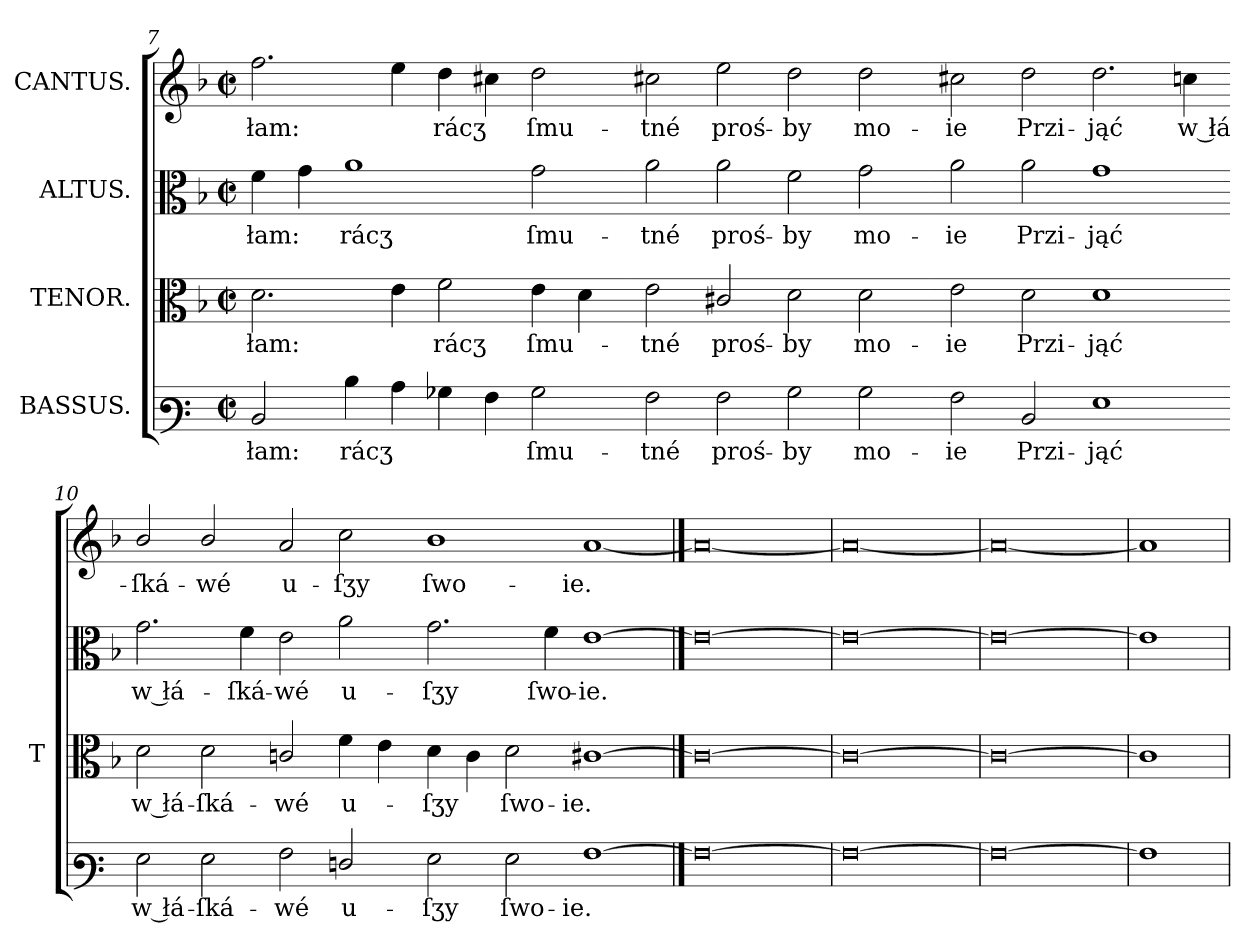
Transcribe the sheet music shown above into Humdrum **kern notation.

**kern	**text	**kern	**text	**kern	**text	**kern	**text
*part4	*part4	*part3	*part3	*part2	*part2	*part1	*part1
*staff4	*staff4	*staff3	*staff3	*staff2	*staff2	*staff1	*staff1
*I"BASSUS.	*	*I"TENOR.	*	*I"ALTUS.	*	*I"CANTUS.	*
*	*	*I'T	*	*	*	*	*
*clefF3	*	*clefC3	*	*clefC3	*	*clefG2	*
*	*	*k[b-]	*	*k[b-]	*	*k[b-]	*
*M2/1	*	*M2/1	*	*M2/1	*	*M2/1	*
*met(c|)	*	*met(c|)	*	*met(c|)	*	*met(c|)	*
=7	=7	=7	=7	=7	=7	=7	=7
2D/	-łam:	2.d\	-łam:	4f\	-łam:	2.ff\	-łam:
.	.	.	.	4g\	.	.	.
4d\	rácʒ	.	.	1a\	rácʒ	.	.
4c\	.	4e\	.	.	.	4ee\	.
4B-\	.	2f\	rácʒ	.	.	4dd\	rácʒ
4A\	.	.	.	.	.	4cc#X\	.
2B-\	ſmu-	4e\	ſmu-	2g\	ſmu-	2dd\	ſmu-
.	.	4d\	.	.	.	.	.
=8-	=8-	=8-	=8-	=8-	=8-	=8-	=8-
2A\	-tné	2e\	-tné	2a\	-tné	2cc#X\	-tné
2A\	proś-	2c#X/	proś-	2a\	proś-	2ee\	proś-
2B-\	-by	2d\	-by	2f\	-by	2dd\	-by
2B-\	mo-	2d\	mo-	2g\	mo-	2dd\	mo-
=9-	=9-	=9-	=9-	=9-	=9-	=9-	=9-
2A\	-ie	2e\	-ie	2a\	-ie	2cc#X\	-ie
2D/	Przi-	2d\	Przi-	2a\	Przi-	2dd\	Przi-
1G\	-jąć	1d\	-jąć	1g\	-jąć	2.dd\	-jąć
.	.	.	.	.	.	4ccn\	w łá-
=10-	=10-	=10-	=10-	=10-	=10-	=10-	=10-
2G\	w łá-	2d\	w łá-	2.g\	w łá-	2b-/	-ſká-
2G\	-ſká-	2d\	-ſká-	.	.	2b-/	-wé
.	.	.	.	4f\	-ſká-	.	.
2A\	-wé	2cn/	-wé	2e\	-wé	2a/	u-
2Fn/	u-	4f\	u-	2a\	u-	2cc\	-ſʒy
.	.	4e\	.	.	.	.	.
=11-	=11-	=11-	=11-	=11-	=11-	=11-	=11-
2G\	-ſʒy	4d\	-ſʒy	2.g\	-ſʒy	1b-\	ſwo-
.	.	4c\	.	.	.	.	.
2G\	ſwo-	2d\	ſwo-	.	.	.	.
.	.	.	.	4f\	ſwo-	.	.
[1A\	-ie.	[1c#X\	-ie.	[1e\	-ie.	[1a/	-ie.
==12	==12	==12	==12	==12	==12	==12	==12
0A\_	.	0c#\_	.	0e\_	.	0a/_	.
=13	=13	=13	=13	=13	=13	=13	=13
0A\_	.	0c#\_	.	0e\_	.	0a/_	.
=14	=14	=14	=14	=14	=14	=14	=14
0A\_	.	0c#\_	.	0e\_	.	0a/_	.
=15	=15	=15	=15	=15	=15	=15	=15
1A\]	.	1c#\]	.	1e\]	.	1a/]	.
=	=	=	=	=	=	=	=
*-	*-	*-	*-	*-	*-	*-	*-
